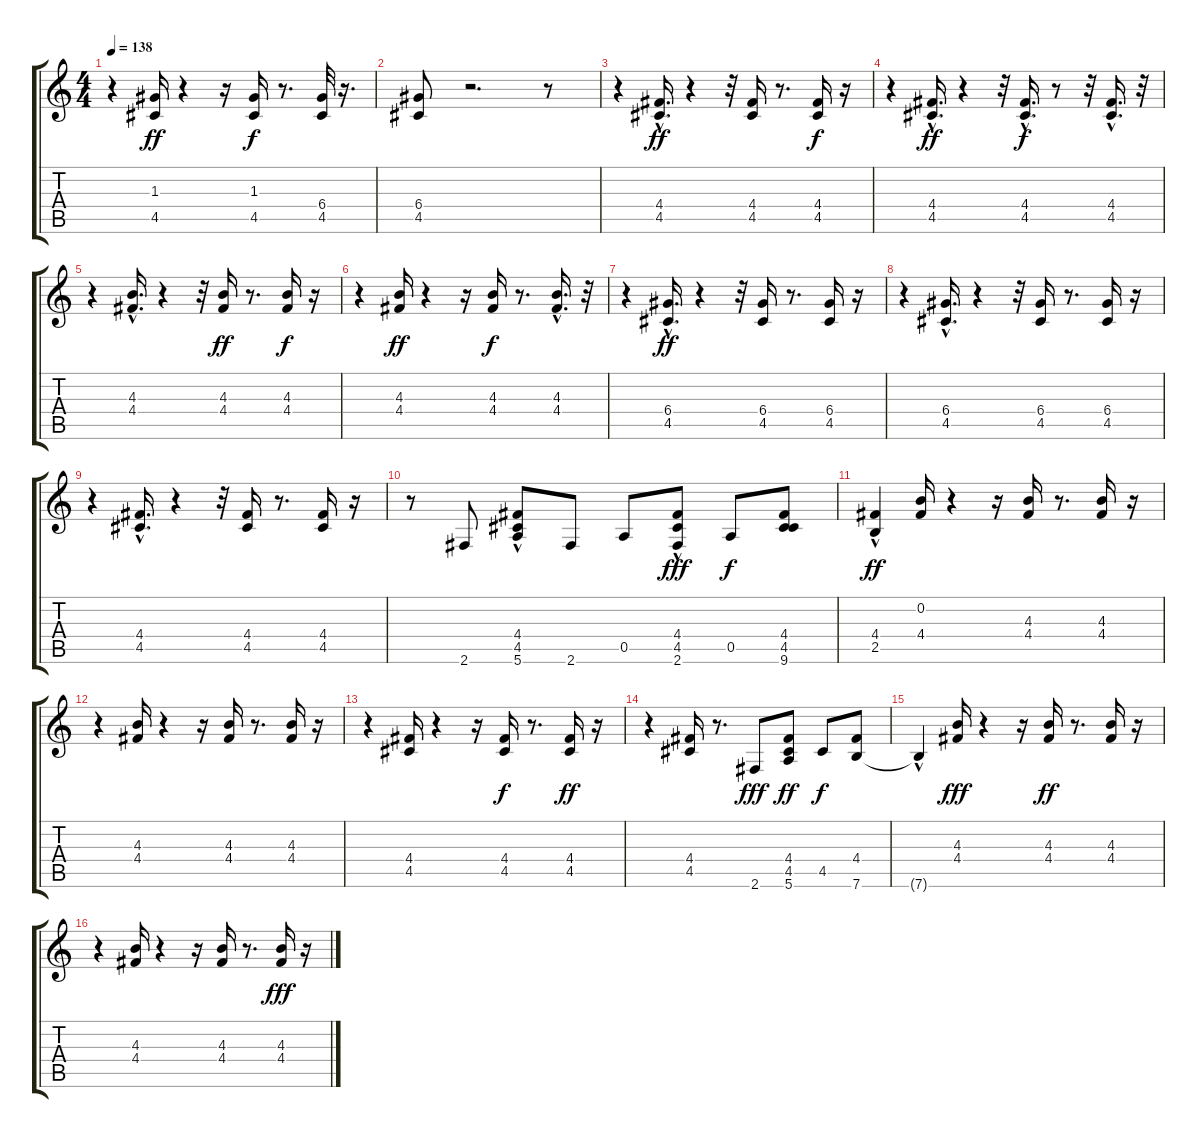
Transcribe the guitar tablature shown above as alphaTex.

\track "" {instrument overdrivenguitar}
\staff {score tabs}
\tuning (E4 B3 G3 D3 A2 E2) {hide}
\ts (4 4)
\tempo 138
\clef g2
\ks c
r.4{dy ff} (1.3 4.5).16 r.4 r.16 (1.3 4.5).16{dy f} r.8{d} (6.4 4.5).32 r.16{d} |
(6.4 4.5).8 r.2{d} r.8 |
r.4 (4.4{hac} 4.5{hac}).16{d dy ff} r.4 r.32 (4.4 4.5).16 r.8{d} (4.4 4.5).16{dy f} r.16 |
r.4 (4.4{hac} 4.5{hac}).16{d dy ff} r.4 r.32 (4.4{hac} 4.5).16{d dy f} r.8 r.32 (4.4{hac} 4.5).16{d} r.32 |
r.4 (4.3{hac} 4.4).16{d} r.4 r.32 (4.3 4.4).16{dy ff} r.8{d} (4.3 4.4).16{dy f} r.16 |
r.4 (4.3 4.4).16{dy ff} r.4 r.16 (4.3 4.4).16{dy f} r.8{d} (4.3{hac} 4.4).16{d} r.32 |
r.4 (6.4{hac} 4.5{hac}).16{d dy ff} r.4 r.32 (6.4 4.5).16 r.8{d} (6.4 4.5).16 r.16 |
r.4 (6.4 4.5{hac}).16{d} r.4 r.32 (6.4 4.5).16 r.8{d} (6.4 4.5).16 r.16 |
r.4 (4.4{hac} 4.5{hac}).16{d} r.4 r.32 (4.4 4.5).16 r.8{d} (4.4 4.5).16 r.16 |
r.8 2.6.8 (4.4{hac} 4.5{hac} 5.6).8 2.6.8 0.5.8 (4.4{hac} 4.5{hac} 2.6).8{dy fff} 0.5.8{dy f} (4.4 4.5 9.6).8 |
(4.4 2.5{hac}).4{dy ff} (0.2 4.4).16 r.4 r.16 (4.3 4.4).16 r.8{d} (4.3 4.4).16 r.16 |
r.4 (4.3 4.4).16 r.4 r.16 (4.3 4.4).16 r.8{d} (4.3 4.4).16 r.16 |
r.4 (4.4 4.5).16 r.4 r.16 (4.4 4.5).16{dy f} r.8{d} (4.4 4.5).16{dy ff} r.16 |
r.4 (4.4 4.5).16 r.8{d} 2.6.8{dy fff} (4.4 4.5 5.6).8{dy ff} 4.5.8{dy f} (4.4 7.6).8 |
7.6{hac t}.4 (4.3 4.4).16{dy fff} r.4 r.16 (4.3 4.4).16{dy ff} r.8{d} (4.3 4.4).16 r.16 |
r.4 (4.3 4.4).16 r.4 r.16 (4.3 4.4).16 r.8{d} (4.3 4.4).16{dy fff} r.16
